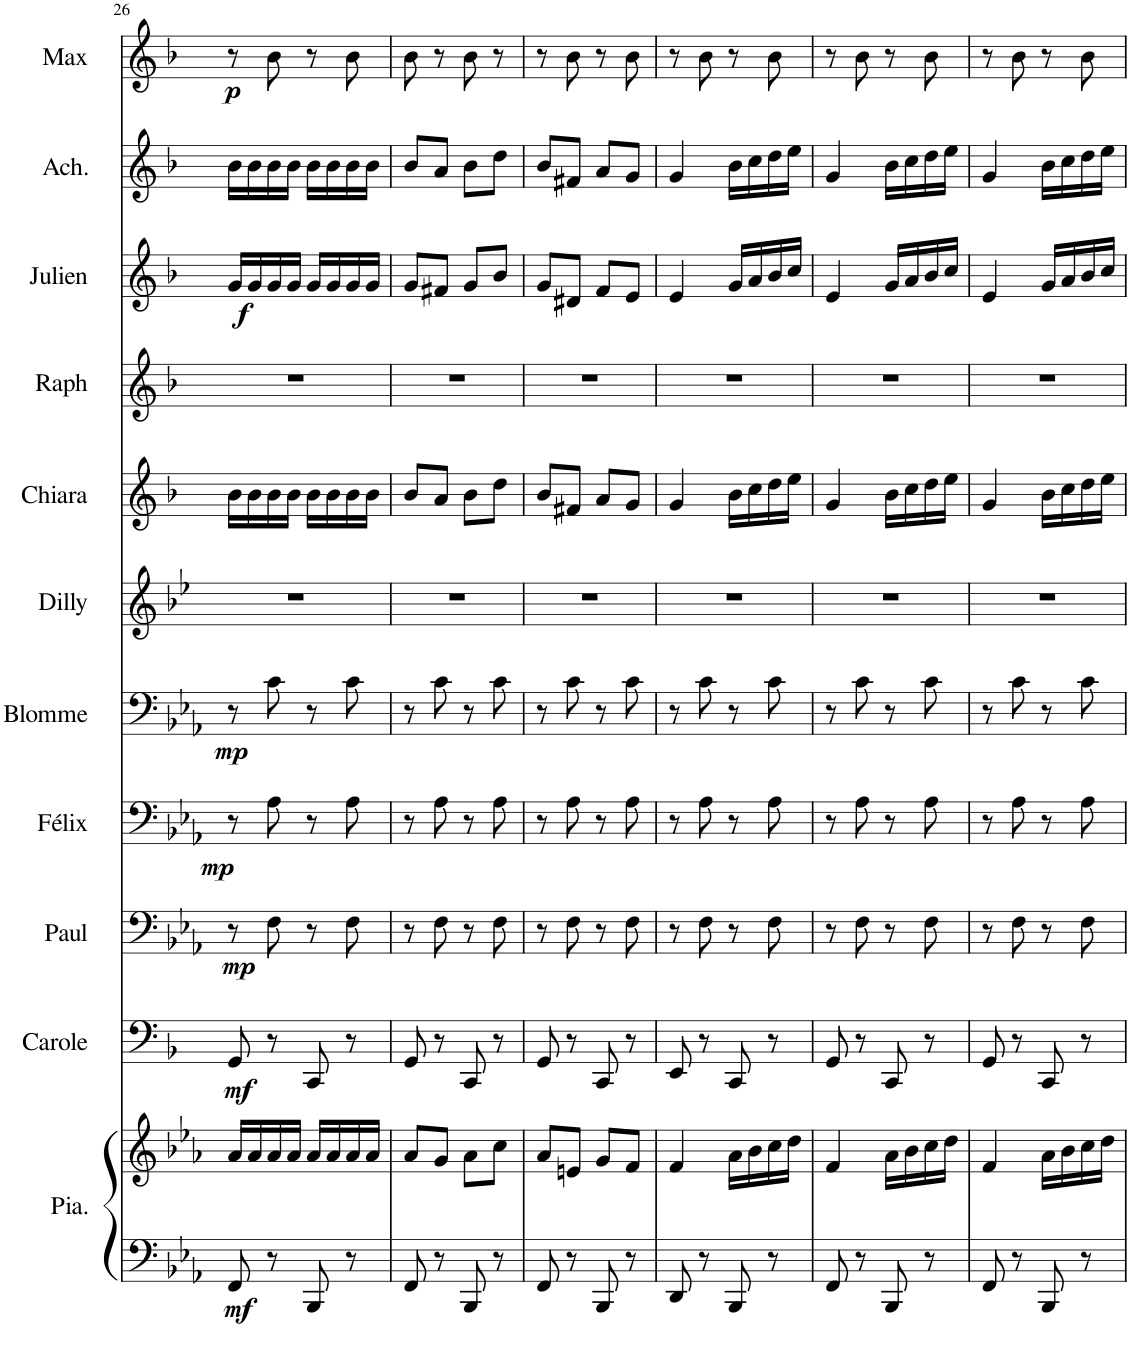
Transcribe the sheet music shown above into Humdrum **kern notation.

**kern	**kern	**dynam	**kern	**dynam	**kern	**dynam	**kern	**dynam	**kern	**dynam	**kern	**kern	**kern	**kern	**dynam	**kern	**kern	**dynam
*part11	*part11	*part11	*part10	*part10	*part9	*part9	*part8	*part8	*part7	*part7	*part6	*part5	*part4	*part3	*part3	*part2	*part1	*part1
*staff12	*staff11	*staff11/12	*staff10	*staff10	*staff9	*staff9	*staff8	*staff8	*staff7	*staff7	*staff6	*staff5	*staff4	*staff3	*staff3	*staff2	*staff1	*staff1
*I"Piano	*	*	*I"Carole	*	*I"Paul	*	*I"Félix	*	*I"Blomme	*	*I"Dilly	*I"Chiara	*I"Raphaël	*I"Frou-Frou	*	*I"Achille	*I"Maxime	*
*I'Pia.	*	*	*I'Carole	*	*I'Paul	*	*I'Félix	*	*I'Blomme	*	*I'Dilly	*I'Chiara	*I'Raph	*	*	*I'Ach.	*I'Max	*
!!LO:PB:g=z
*clefF4	*clefG2	*	*clefF4	*	*clefF4	*	*clefF4	*	*clefF4	*	*clefG2	*clefG2	*clefG2	*clefG2	*	*clefG2	*clefG2	*
*	*	*	*Trd1c2	*	*	*	*	*	*	*	*Trd4c7	*Trd1c2	*Trd1c2	*Trd1c2	*	*Trd1c2	*Trd1c2	*
*k[b-e-a-]	*k[b-e-a-]	*	*k[b-]	*	*k[b-e-a-]	*	*k[b-e-a-]	*	*k[b-e-a-]	*	*k[b-e-]	*k[b-]	*k[b-]	*k[b-]	*	*k[b-]	*k[b-]	*
*M2/4	*M2/4	*	*M2/4	*	*M2/4	*	*M2/4	*	*M2/4	*	*M2/4	*M2/4	*M2/4	*M2/4	*	*M2/4	*M2/4	*
=26	=26	=26	=26	=26	=26	=26	=26	=26	=26	=26	=26	=26	=26	=26	=26	=26	=26	=26
!	!	!LO:DY:b=2	!	!LO:DY:b	!	!LO:DY:b	!	!	!	!	!	!	!	!	!LO:DY:b	!	!	!
8FF/	16a-/LL	mf	8GG/	mf	8r	mp	8r	.	8r	.	2r	16b-\LL	2r	16g/LL	f	16b-\LL	8r	.
.	16a-/	.	.	.	.	.	.	.	.	.	.	16b-\	.	16g/	.	16b-\	.	.
!	!	!	!	!	!	!	!	!LO:DY:b	!	!LO:DY:b	!	!	!	!	!	!	!	!LO:DY:b
8r	16a-/	.	8r	.	8F\	.	8A-\	mp	8c\	mp	.	16b-\	.	16g/	.	16b-\	8b-\	p
.	16a-/JJ	.	.	.	.	.	.	.	.	.	.	16b-\JJ	.	16g/JJ	.	16b-\JJ	.	.
8BBB-/	16a-/LL	.	8CC/	.	8r	.	8r	.	8r	.	.	16b-\LL	.	16g/LL	.	16b-\LL	8r	.
.	16a-/	.	.	.	.	.	.	.	.	.	.	16b-\	.	16g/	.	16b-\	.	.
8r	16a-/	.	8r	.	8F\	.	8A-\	.	8c\	.	.	16b-\	.	16g/	.	16b-\	8b-\	.
.	16a-/JJ	.	.	.	.	.	.	.	.	.	.	16b-\JJ	.	16g/JJ	.	16b-\JJ	.	.
=27	=27	=27	=27	=27	=27	=27	=27	=27	=27	=27	=27	=27	=27	=27	=27	=27	=27	=27
8FF/	8a-/L	.	8GG/	.	8r	.	8r	.	8r	.	2r	8b-/L	2r	8g/L	.	8b-/L	8b-\	.
8r	8g/J	.	8r	.	8F\	.	8A-\	.	8c\	.	.	8a/J	.	8f#X/J	.	8a/J	8r	.
8BBB-/	8a-\L	.	8CC/	.	8r	.	8r	.	8r	.	.	8b-\L	.	8g/L	.	8b-\L	8b-\	.
8r	8cc\J	.	8r	.	8F\	.	8A-\	.	8c\	.	.	8dd\J	.	8b-/J	.	8dd\J	8r	.
=28	=28	=28	=28	=28	=28	=28	=28	=28	=28	=28	=28	=28	=28	=28	=28	=28	=28	=28
8FF/	8a-/L	.	8GG/	.	8r	.	8r	.	8r	.	2r	8b-/L	2r	8g/L	.	8b-/L	8r	.
8r	8en/J	.	8r	.	8F\	.	8A-\	.	8c\	.	.	8f#X/J	.	8d#X/J	.	8f#X/J	8b-\	.
8BBB-/	8g/L	.	8CC/	.	8r	.	8r	.	8r	.	.	8a/L	.	8f/L	.	8a/L	8r	.
8r	8f/J	.	8r	.	8F\	.	8A-\	.	8c\	.	.	8g/J	.	8e/J	.	8g/J	8b-\	.
=29	=29	=29	=29	=29	=29	=29	=29	=29	=29	=29	=29	=29	=29	=29	=29	=29	=29	=29
8DD/	4f/	.	8EE/	.	8r	.	8r	.	8r	.	2r	4g/	2r	4e/	.	4g/	8r	.
8r	.	.	8r	.	8F\	.	8A-\	.	8c\	.	.	.	.	.	.	.	8b-\	.
8BBB-/	16a-\LL	.	8CC/	.	8r	.	8r	.	8r	.	.	16b-\LL	.	16g/LL	.	16b-\LL	8r	.
.	16b-\	.	.	.	.	.	.	.	.	.	.	16cc\	.	16a/	.	16cc\	.	.
8r	16cc\	.	8r	.	8F\	.	8A-\	.	8c\	.	.	16dd\	.	16b-/	.	16dd\	8b-\	.
.	16dd\JJ	.	.	.	.	.	.	.	.	.	.	16ee\JJ	.	16cc/JJ	.	16ee\JJ	.	.
=30	=30	=30	=30	=30	=30	=30	=30	=30	=30	=30	=30	=30	=30	=30	=30	=30	=30	=30
8FF/	4f/	.	8GG/	.	8r	.	8r	.	8r	.	2r	4g/	2r	4e/	.	4g/	8r	.
8r	.	.	8r	.	8F\	.	8A-\	.	8c\	.	.	.	.	.	.	.	8b-\	.
8BBB-/	16a-\LL	.	8CC/	.	8r	.	8r	.	8r	.	.	16b-\LL	.	16g/LL	.	16b-\LL	8r	.
.	16b-\	.	.	.	.	.	.	.	.	.	.	16cc\	.	16a/	.	16cc\	.	.
8r	16cc\	.	8r	.	8F\	.	8A-\	.	8c\	.	.	16dd\	.	16b-/	.	16dd\	8b-\	.
.	16dd\JJ	.	.	.	.	.	.	.	.	.	.	16ee\JJ	.	16cc/JJ	.	16ee\JJ	.	.
=31	=31	=31	=31	=31	=31	=31	=31	=31	=31	=31	=31	=31	=31	=31	=31	=31	=31	=31
8FF/	4f/	.	8GG/	.	8r	.	8r	.	8r	.	2r	4g/	2r	4e/	.	4g/	8r	.
8r	.	.	8r	.	8F\	.	8A-\	.	8c\	.	.	.	.	.	.	.	8b-\	.
8BBB-/	16a-\LL	.	8CC/	.	8r	.	8r	.	8r	.	.	16b-\LL	.	16g/LL	.	16b-\LL	8r	.
.	16b-\	.	.	.	.	.	.	.	.	.	.	16cc\	.	16a/	.	16cc\	.	.
8r	16cc\	.	8r	.	8F\	.	8A-\	.	8c\	.	.	16dd\	.	16b-/	.	16dd\	8b-\	.
.	16dd\JJ	.	.	.	.	.	.	.	.	.	.	16ee\JJ	.	16cc/JJ	.	16ee\JJ	.	.
=	=	=	=	=	=	=	=	=	=	=	=	=	=	=	=	=	=	=
*-	*-	*-	*-	*-	*-	*-	*-	*-	*-	*-	*-	*-	*-	*-	*-	*-	*-	*-
